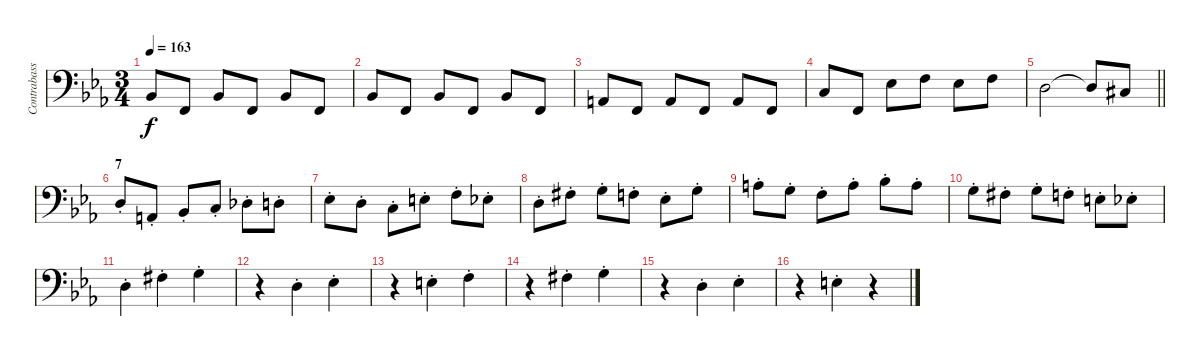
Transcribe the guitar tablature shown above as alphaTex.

\track ("Contrabasso" "Contrabass") {instrument contrabass}
\staff {score}
\tuning (G2 D2 A1 E1 B0) {hide}
\ts (3 4)
\tempo 163
\clef f4
\ks eb
1.3.8{dy f} 1.4.8 1.3.8 1.4.8 1.3.8 1.4.8 |
1.3.8 1.4.8 1.3.8 1.4.8 1.3.8 1.4.8 |
5.4.8 1.4.8 5.4.8 1.4.8 5.4.8 1.4.8 |
3.3.8 1.4.8 1.2.8 3.2.8 1.2.8 3.2.8 |
\barLineRight lightlight
0.2.2 0.2{t}.8 4.3{acc #}.8 |
\section ("" "7")
0.2{st}.8 5.4{st}.8 1.3{st}.8 3.3{st}.8 4.3{st}.8 0.2{st}.8 |
1.2{st}.8 0.2{st}.8 3.3{st}.8 2.2{st}.8 3.2{st}.8 1.2{st}.8 |
0.2{st}.8 4.2{st acc #}.8 0.1{st}.8 3.2{st}.8 1.2{st}.8 0.1{st}.8 |
2.1{st}.8 0.1{st}.8 3.2{st}.8 2.1{st}.8 3.1{st}.8 2.1{st}.8 |
0.1{st}.8 4.2{st acc #}.8 0.1{st}.8 3.2{st}.8 2.2{st}.8 1.2{st}.8 |
0.2{st}.4 4.2{st acc #}.4 0.1{st}.4 |
r.4 0.2{st}.4 1.2{st}.4 |
r.4 2.2{st}.4 3.2{st}.4 |
r.4 4.2{st acc #}.4 0.1{st}.4 |
r.4 0.2{st}.4 1.2{st}.4 |
r.4 2.2{st}.4 r.4
